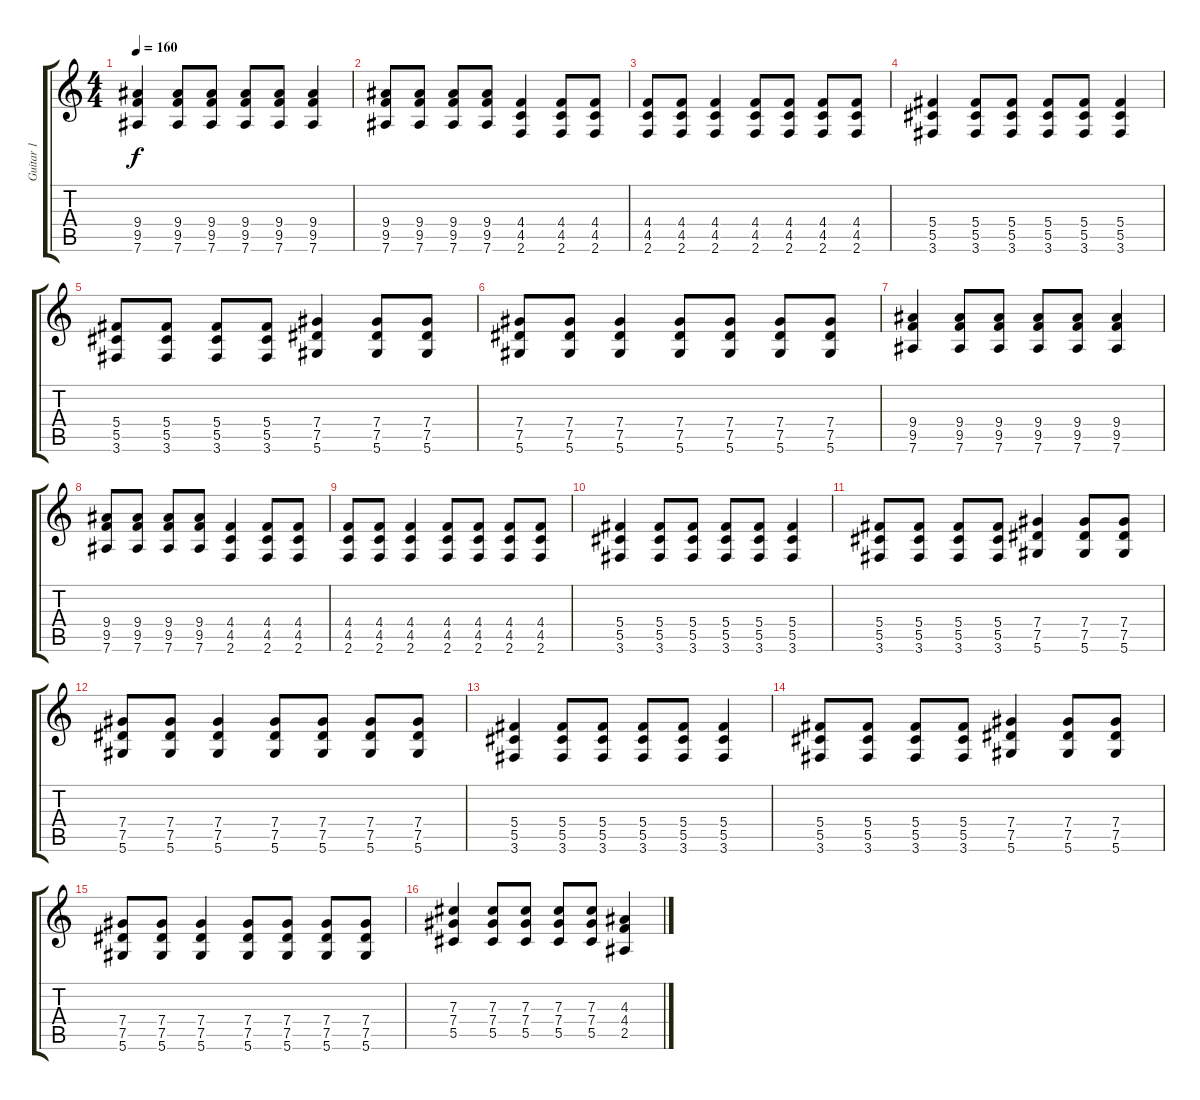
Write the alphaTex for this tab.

\track ("Guitar 1" "Guitar 1") {instrument distortionguitar}
\staff {score tabs}
\tuning (Eb4 Bb3 Gb3 Db3 Ab2 Eb2) {hide}
\ts (4 4)
\tempo 160
\clef g2
\ks c
(9.4 9.5 7.6).4{dy f} (9.4 9.5 7.6).8 (9.4 9.5 7.6).8 (9.4 9.5 7.6).8 (9.4 9.5 7.6).8 (9.4 9.5 7.6).4 |
(9.4 9.5 7.6).8 (9.4 9.5 7.6).8 (9.4 9.5 7.6).8 (9.4 9.5 7.6).8 (4.4 4.5 2.6).4 (4.4 4.5 2.6).8 (4.4 4.5 2.6).8 |
(4.4 4.5 2.6).8 (4.4 4.5 2.6).8 (4.4 4.5 2.6).4 (4.4 4.5 2.6).8 (4.4 4.5 2.6).8 (4.4 4.5 2.6).8 (4.4 4.5 2.6).8 |
(5.4 5.5 3.6).4 (5.4 5.5 3.6).8 (5.4 5.5 3.6).8 (5.4 5.5 3.6).8 (5.4 5.5 3.6).8 (5.4 5.5 3.6).4 |
(5.4 5.5 3.6).8 (5.4 5.5 3.6).8 (5.4 5.5 3.6).8 (5.4 5.5 3.6).8 (7.4 7.5 5.6).4 (7.4 7.5 5.6).8 (7.4 7.5 5.6).8 |
(7.4 7.5 5.6).8 (7.4 7.5 5.6).8 (7.4 7.5 5.6).4 (7.4 7.5 5.6).8 (7.4 7.5 5.6).8 (7.4 7.5 5.6).8 (7.4 7.5 5.6).8 |
(9.4 9.5 7.6).4 (9.4 9.5 7.6).8 (9.4 9.5 7.6).8 (9.4 9.5 7.6).8 (9.4 9.5 7.6).8 (9.4 9.5 7.6).4 |
(9.4 9.5 7.6).8 (9.4 9.5 7.6).8 (9.4 9.5 7.6).8 (9.4 9.5 7.6).8 (4.4 4.5 2.6).4 (4.4 4.5 2.6).8 (4.4 4.5 2.6).8 |
(4.4 4.5 2.6).8 (4.4 4.5 2.6).8 (4.4 4.5 2.6).4 (4.4 4.5 2.6).8 (4.4 4.5 2.6).8 (4.4 4.5 2.6).8 (4.4 4.5 2.6).8 |
(5.4 5.5 3.6).4 (5.4 5.5 3.6).8 (5.4 5.5 3.6).8 (5.4 5.5 3.6).8 (5.4 5.5 3.6).8 (5.4 5.5 3.6).4 |
(5.4 5.5 3.6).8 (5.4 5.5 3.6).8 (5.4 5.5 3.6).8 (5.4 5.5 3.6).8 (7.4 7.5 5.6).4 (7.4 7.5 5.6).8 (7.4 7.5 5.6).8 |
(7.4 7.5 5.6).8 (7.4 7.5 5.6).8 (7.4 7.5 5.6).4 (7.4 7.5 5.6).8 (7.4 7.5 5.6).8 (7.4 7.5 5.6).8 (7.4 7.5 5.6).8 |
(5.4 5.5 3.6).4 (5.4 5.5 3.6).8 (5.4 5.5 3.6).8 (5.4 5.5 3.6).8 (5.4 5.5 3.6).8 (5.4 5.5 3.6).4 |
(5.4 5.5 3.6).8 (5.4 5.5 3.6).8 (5.4 5.5 3.6).8 (5.4 5.5 3.6).8 (7.4 7.5 5.6).4 (7.4 7.5 5.6).8 (7.4 7.5 5.6).8 |
(7.4 7.5 5.6).8 (7.4 7.5 5.6).8 (7.4 7.5 5.6).4 (7.4 7.5 5.6).8 (7.4 7.5 5.6).8 (7.4 7.5 5.6).8 (7.4 7.5 5.6).8 |
(7.3 7.4 5.5).4 (7.3 7.4 5.5).8 (7.3 7.4 5.5).8 (7.3 7.4 5.5).8 (7.3 7.4 5.5).8 (4.3 4.4 2.5).4
